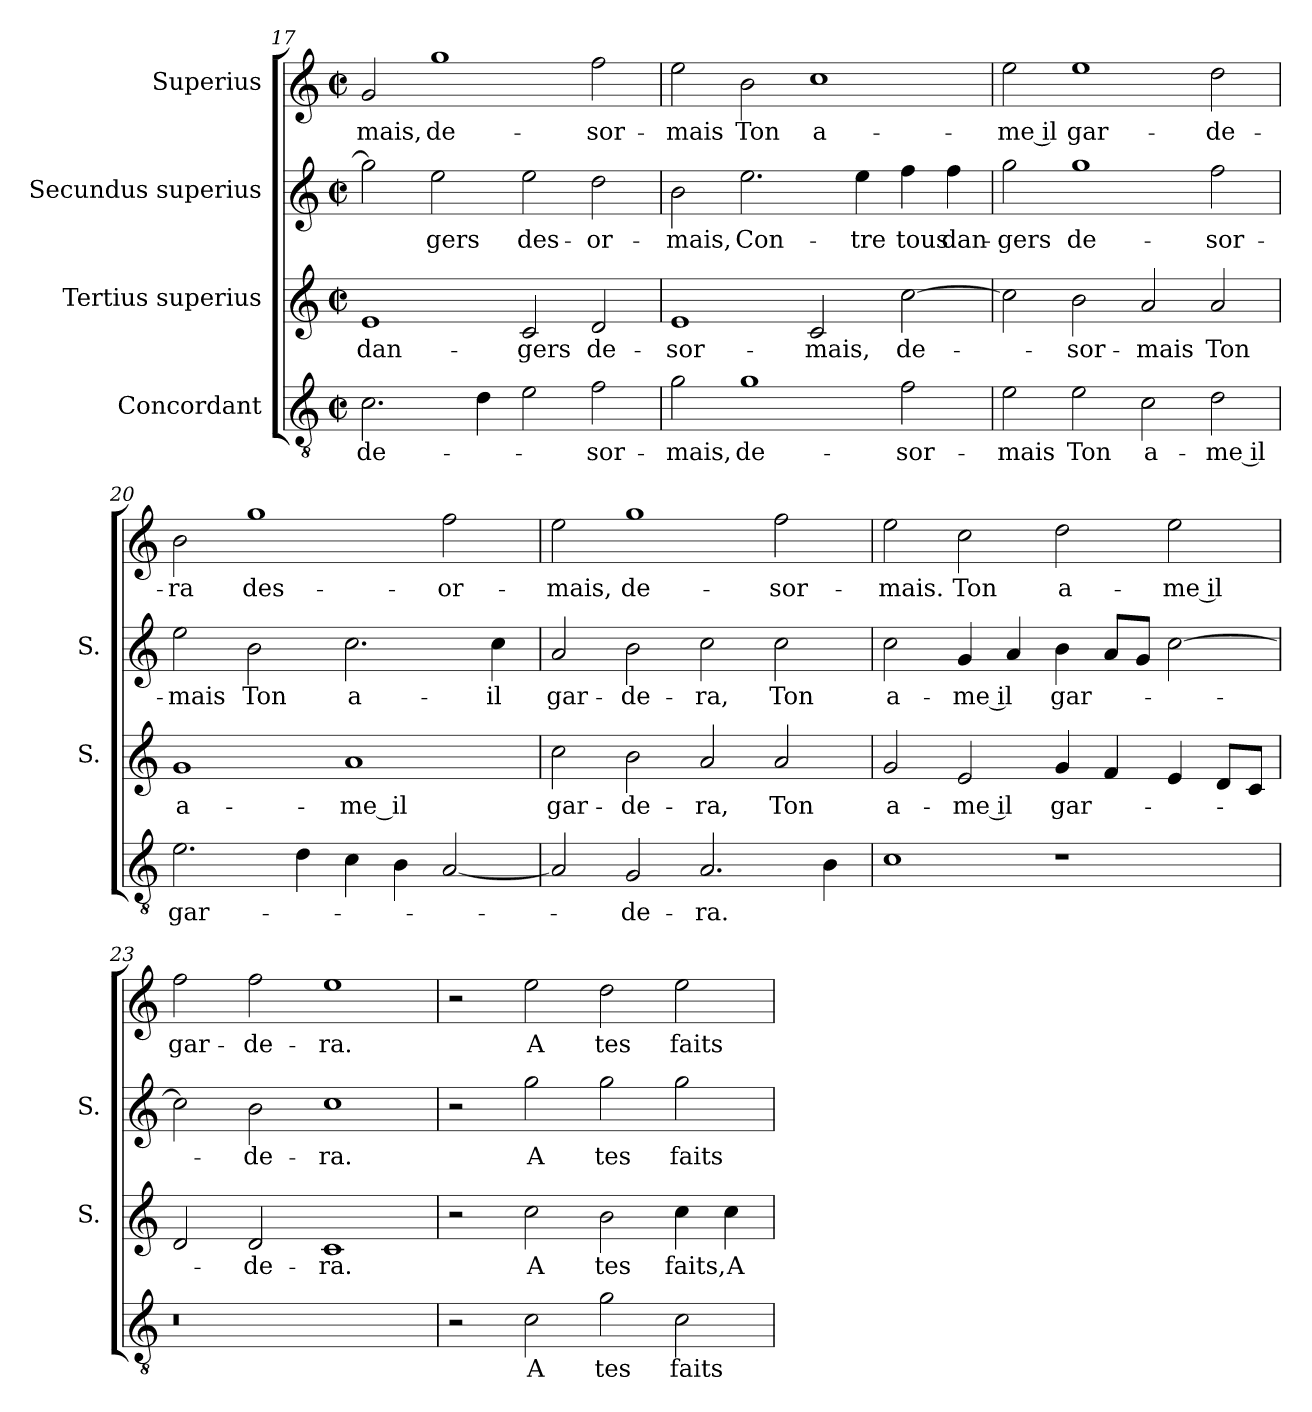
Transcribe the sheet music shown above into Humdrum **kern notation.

**kern	**text	**kern	**text	**kern	**text	**kern	**text
*part4	*part4	*part3	*part3	*part2	*part2	*part1	*part1
*staff4	*staff4	*staff3	*staff3	*staff2	*staff2	*staff1	*staff1
*I"Concordant	*	*I"Tertius superius	*	*I"Secundus superius	*	*I"Superius	*
*	*	*I'S.	*	*I'S.	*	*	*
*clefGv2	*	*clefG2	*	*clefG2	*	*clefG2	*
*ITrd7c12	*	*	*	*	*	*	*
*k[]	*	*k[]	*	*k[]	*	*k[]	*
*C:	*	*C:	*	*C:	*	*C:	*
*M2/2	*	*M2/2	*	*M2/2	*	*M2/2	*
*met(c|)	*	*met(c|)	*	*met(c|)	*	*met(c|)	*
=17	=17	=17	=17	=17	=17	=17	=17
2.C\	de-	1e/	dan-	2gg\]	.	2g/	-mais,
.	.	.	.	2ee\	-gers	1gg\	de-
4D\	.	.	.	.	.	.	.
2E\	.	2c/	-gers	2ee\	des-	.	.
2F\	-sor-	2d/	de-	2dd\	-or-	2ff\	-sor-
!!LO:PB:g=z
=18	=18	=18	=18	=18	=18	=18	=18
2G\	-mais,	1e/	-sor-	2b\	-mais,	2ee\	-mais
1G\	de-	.	.	2.ee\	Con-	2b\	Ton
.	.	2c/	-mais,	.	.	1cc\	a-
.	.	.	.	4ee\	-tre	.	.
2F\	-sor-	[2cc\	de-	4ff\	tous	.	.
.	.	.	.	4ff\	dan-	.	.
=19	=19	=19	=19	=19	=19	=19	=19
2E\	-mais	2cc\]	.	2gg\	-gers	2ee\	-me il
2E\	Ton	2b\	-sor-	1gg\	de-	1ee\	gar-
2C\	a-	2a/	-mais	.	.	.	.
2D\	-me il	2a/	Ton	2ff\	-sor-	2dd\	-de-
=20	=20	=20	=20	=20	=20	=20	=20
2.E\	gar-	1g/	a-	2ee\	-mais	2b\	-ra
.	.	.	.	2b\	Ton	1gg\	des-
4D\	.	.	.	.	.	.	.
4C\	.	1a/	-me_il	2.cc\	a-	.	.
4BB\	.	.	.	.	.	.	.
[2AA/	.	.	.	.	.	2ff\	-or-
.	.	.	.	4cc\	il	.	.
=21	=21	=21	=21	=21	=21	=21	=21
2AA/]	.	2cc\	gar-	2a/	gar-	2ee\	-mais,
2GG/	-de-	2b\	-de-	2b\	-de-	1gg\	de-
2.AA/	-ra.	2a/	-ra,	2cc\	-ra,	.	.
.	.	2a/	Ton	2cc\	Ton	2ff\	-sor-
4BB\	.	.	.	.	.	.	.
!!LO:LB:g=z
=22	=22	=22	=22	=22	=22	=22	=22
1C\	.	2g/	a-	2cc\	a-	2ee\	-mais.
.	.	2e/	-me il	4g/	-me il	2cc\	Ton
.	.	.	.	4a/	.	.	.
1r	.	4g/	gar-	4b\	gar-	2dd\	a-
.	.	4f/	.	8a/L	.	.	.
.	.	.	.	8g/J	.	.	.
.	.	4e/	.	[2cc\	.	2ee\	-me il
.	.	8d/L	.	.	.	.	.
.	.	8c/J	.	.	.	.	.
=23	=23	=23	=23	=23	=23	=23	=23
!LO:N:vis=0	!	!	!	!	!	!	!
1r	.	2d/	.	2cc\]	.	2ff\	gar-
.	.	2d/	-de-	2b\	-de-	2ff\	-de-
1ryy	.	1c/	-ra.	1cc\	-ra.	1ee\	-ra.
=24	=24	=24	=24	=24	=24	=24	=24
2r	.	2r	.	2r	.	2r	.
2C\	A	2cc\	A	2gg\	A	2ee\	A
2G\	tes	2b\	tes	2gg\	tes	2dd\	tes
2C\	faits	4cc\	faits,	2gg\	faits	2ee\	faits
.	.	4cc\	A	.	.	.	.
=	=	=	=	=	=	=	=
*-	*-	*-	*-	*-	*-	*-	*-
